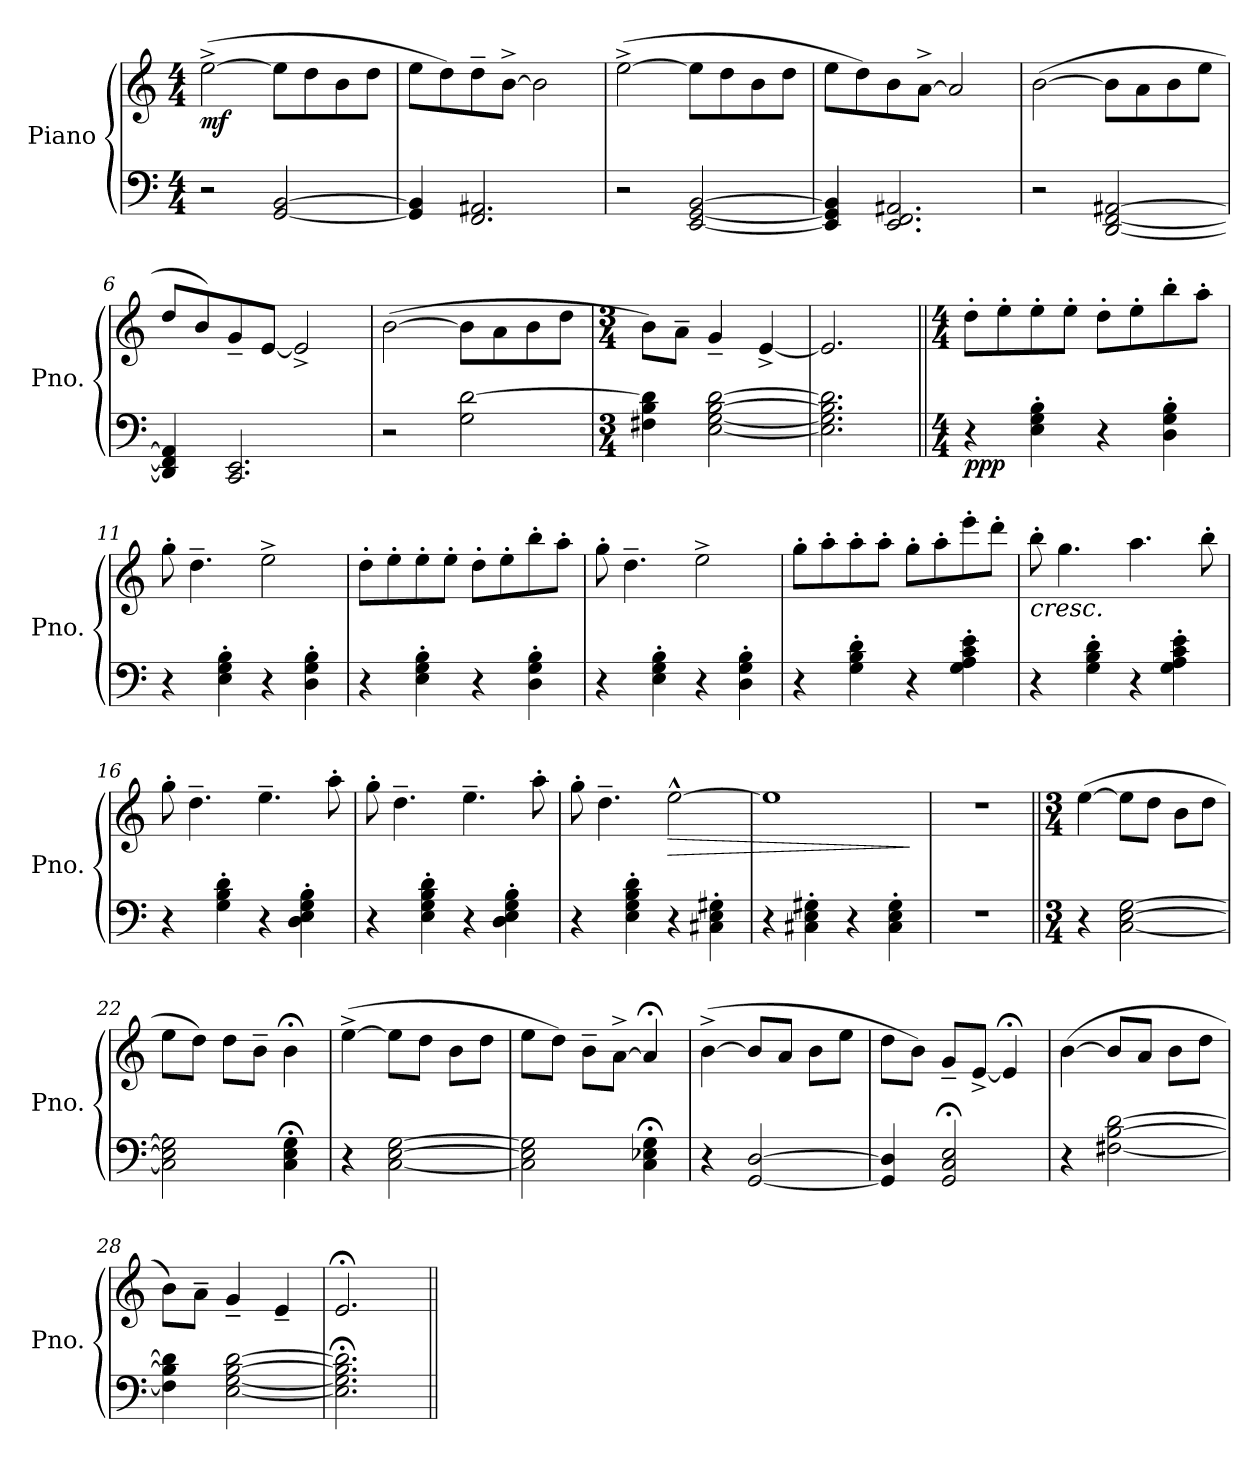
**kern	**kern	**dynam
*part1	*part1	*part1
*staff2	*staff1	*staff1/2
*I"Piano	*	*
*I'Pno.	*	*
*clefF4	*clefG2	*
*k[]	*k[]	*
*M4/4	*M4/4	*
*MM80	*MM80	*
=1	=1	=1
!	!	!LO:DY:b
2r	(>[2ee^\	mf
[2GG/ [2BB/	8ee\L]	.
.	8dd\	.
.	8b\	.
.	8dd\J	.
=2	=2	=2
4GG/] 4BB/]	8ee\L	.
.	8dd\)	.
2.FF/ 2.AA#X/	8dd~\	.
.	[8b^\J	.
.	2b\]	.
=3	=3	=3
2r	(>[2ee^\	.
[2EE/ [2GG/ [2BB/	8ee\L]	.
.	8dd\	.
.	8b\	.
.	8dd\J	.
=4	=4	=4
4EE/] 4GG/] 4BB/]	8ee\L	.
.	8dd\)	.
2.EE/ 2.FF/ 2.AA#X/	8b\	.
.	[8a^\J	.
.	2a/]	.
=5	=5	=5
2r	(>[2b\	.
[2DD/ [2FF/ [2AA#X/	8b\L]	.
.	8a\	.
.	8b\	.
.	8ee\J	.
=6	=6	=6
4DD/] 4FF/] 4AA#/]	8dd/L	.
.	8b/)	.
2.CC/ 2.EE/	8g~/	.
.	[8e/J	.
.	2e^/]	.
=7	=7	=7
2r	(>[2b\	.
2G\ [2d\	8b\L]	.
.	8a\	.
.	8b\	.
.	8dd\J	.
!!LO:LB:g=z
=8	=8	=8
*M3/4	*M3/4	*
4F#X\ 4B\ 4d\]	8b\L)	.
.	8a~\J	.
[2E\ [2G\ [2B\ [2d\	4g~/	.
.	[4e^/	.
=9	=9	=9
2.E\] 2.G\] 2.B\] 2.d\]	2.e/]	.
=10||	=10||	=10||
*M4/4	*M4/4	*
*	*MM144	*
!	!	!LO:DY:b=2
!	!	!LO:DY:n=1:b
4r	8dd'\L	pp p
.	8ee'\	.
4E\' 4G\' 4B\'	8ee'\	.
.	8ee'\J	.
4r	8dd'\L	.
.	8ee'\	.
4D\' 4G\' 4B\'	8bb'\	.
.	8aa'\J	.
=11	=11	=11
4r	8gg'\	.
.	4.dd~\	.
4E\' 4G\' 4B\'	.	.
4r	2ee^\	.
4D\' 4G\' 4B\'	.	.
=12	=12	=12
4r	8dd'\L	.
.	8ee'\	.
4E\' 4G\' 4B\'	8ee'\	.
.	8ee'\J	.
4r	8dd'\L	.
.	8ee'\	.
4D\' 4G\' 4B\'	8bb'\	.
.	8aa'\J	.
=13	=13	=13
4r	8gg'\	.
.	4.dd~\	.
4E\' 4G\' 4B\'	.	.
4r	2ee^\	.
4D\' 4G\' 4B\'	.	.
!!LO:LB:g=z
=14	=14	=14
4r	8gg'\L	.
.	8aa'\	.
4G\' 4B\' 4d\'	8aa'\	.
.	8aa'\J	.
4r	8gg'\L	.
.	8aa'\	.
4G\' 4A\' 4c\' 4e\'	8eee'\	.
.	8ddd'\J	.
=15	=15	=15
!	!LO:TX:b:i:t=cresc.	!
4r	8bb'\	.
.	4.gg\	.
4G\' 4B\' 4d\'	.	.
4r	4.aa\	.
4G\' 4A\' 4c\' 4e\'	.	.
.	8bb'\	.
=16	=16	=16
4r	8gg'\	.
.	4.dd~\	.
4G\' 4B\' 4d\'	.	.
4r	4.ee~\	.
4D\' 4E\' 4G\' 4B\'	.	.
.	8aa'\	.
=17	=17	=17
4r	8gg'\	.
.	4.dd~\	.
4E\' 4G\' 4B\' 4d\'	.	.
4r	4.ee~\	.
4D\' 4E\' 4G\' 4B\'	.	.
.	8aa'\	.
=18	=18	=18
4r	8gg'\	.
.	4.dd~\	.
4E\' 4G\' 4B\' 4d\'	.	.
!	!	!LO:HP:b
4r	[2ee^^\	>
4C#X\' 4E\' 4G#X\'	.	.
=19	=19	=19
4r	1ee]	.
4C#X\' 4E\' 4G#X\'	.	.
4r	.	.
4C#\' 4E\' 4G#\'	.	.
.	.	]
!!LO:LB:g=z
=20	=20	=20
1r	1r	.
=21||	=21||	=21||
*M3/4	*M3/4	*
*	*MM80	*
4r	(>[4ee\	.
[2C\ [2E\ [2G\	8ee\L]	.
.	8dd\J	.
.	8b\L	.
.	8dd\J	.
=22	=22	=22
2C\] 2E\] 2G\]	8ee\L	.
.	8dd\J)	.
.	8dd\L	.
.	8b~\J	.
4C\;< 4E\;< 4G\;<	4b;<\	.
=23	=23	=23
4r	(>[4ee^\	.
[2C\ [2E\ [2G\	8ee\L]	.
.	8dd\J	.
.	8b\L	.
.	8dd\J	.
=24	=24	=24
2C\] 2E\] 2G\]	8ee\L	.
.	8dd\J)	.
.	8b~\L	.
.	[8a^\J	.
4C\;< 4E-X\;< 4G\;<	4a;</]	.
=25	=25	=25
4r	(>[4b^\	.
[2GG/ [2D/	8b/L]	.
.	8a/J	.
.	8b\L	.
.	8ee\J	.
=26	=26	=26
4GG/] 4D/]	8dd\L	.
.	8b\J)	.
2GG/;< 2C/;< 2E/;<	8g~/L	.
.	[8e^/J	.
.	4e;</]	.
=27	=27	=27
4r	(>[4b\	.
[2F#X\ [2B\ [2d\	8b/L]	.
.	8a/J	.
.	8b\L	.
.	8dd\J	.
!!LO:LB:g=z
=28	=28	=28
4F#\] 4B\] 4d\]	8b\L)	.
.	8a~\J	.
[2E\ [2G\ [2B\ [2d\	4g~/	.
.	4e~/	.
=29	=29	=29
2.E\];< 2.G\];< 2.B\];< 2.d\];<	2.e;</	.
=||	=||	=||
*-	*-	*-
